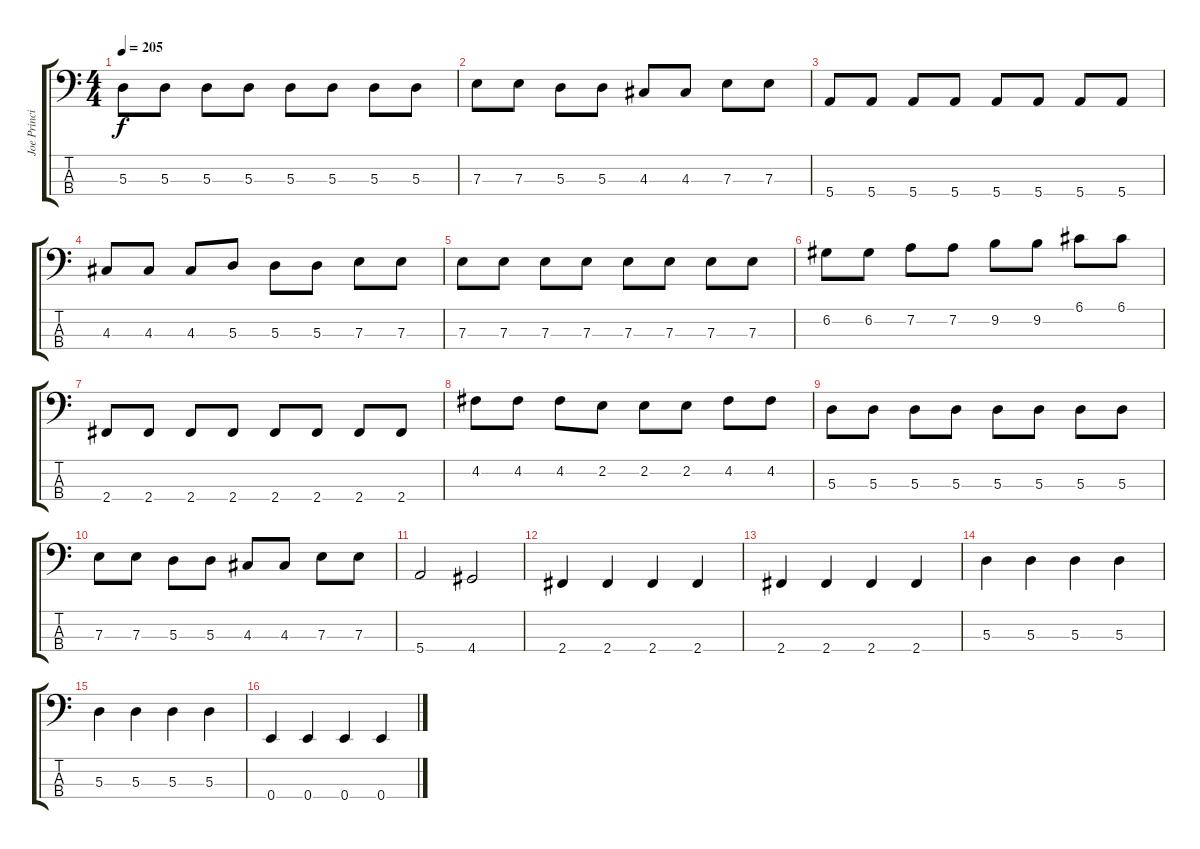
\track ("Joe Principe" "Joe Princi") {instrument electricbassfinger}
\staff {score tabs}
\tuning (G2 D2 A1 E1) {hide}
\ts (4 4)
\tempo 205
\clef f4
\ks c
5.3.8{dy f} 5.3.8 5.3.8 5.3.8 5.3.8 5.3.8 5.3.8 5.3.8 |
7.3.8 7.3.8 5.3.8 5.3.8 4.3.8 4.3.8 7.3.8 7.3.8 |
5.4.8 5.4.8 5.4.8 5.4.8 5.4.8 5.4.8 5.4.8 5.4.8 |
4.3.8 4.3.8 4.3.8 5.3.8 5.3.8 5.3.8 7.3.8 7.3.8 |
7.3.8 7.3.8 7.3.8 7.3.8 7.3.8 7.3.8 7.3.8 7.3.8 |
6.2.8 6.2.8 7.2.8 7.2.8 9.2.8 9.2.8 6.1.8 6.1.8 |
2.4.8 2.4.8 2.4.8 2.4.8 2.4.8 2.4.8 2.4.8 2.4.8 |
4.2.8 4.2.8 4.2.8 2.2.8 2.2.8 2.2.8 4.2.8 4.2.8 |
5.3.8 5.3.8 5.3.8 5.3.8 5.3.8 5.3.8 5.3.8 5.3.8 |
7.3.8 7.3.8 5.3.8 5.3.8 4.3.8 4.3.8 7.3.8 7.3.8 |
5.4.2 4.4.2 |
2.4.4 2.4.4 2.4.4 2.4.4 |
2.4.4 2.4.4 2.4.4 2.4.4 |
5.3.4 5.3.4 5.3.4 5.3.4 |
5.3.4 5.3.4 5.3.4 5.3.4 |
0.4.4 0.4.4 0.4.4 0.4.4
